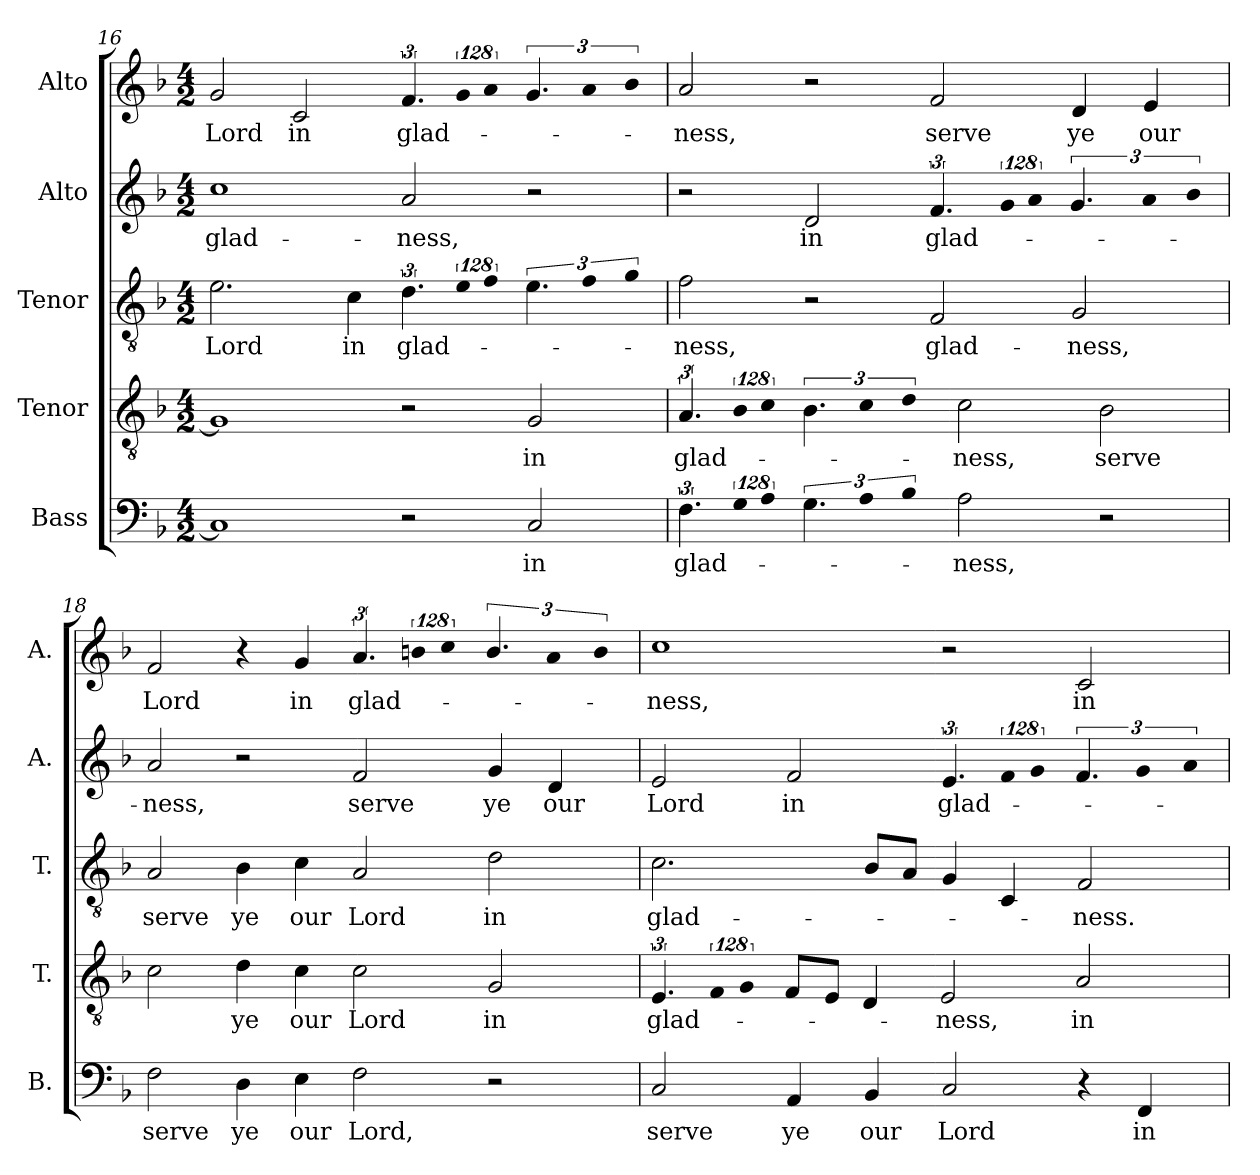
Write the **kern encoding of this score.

**kern	**text	**kern	**text	**kern	**text	**kern	**text	**kern	**text
*part5	*part5	*part4	*part4	*part3	*part3	*part2	*part2	*part1	*part1
*staff5	*staff5	*staff4	*staff4	*staff3	*staff3	*staff2	*staff2	*staff1	*staff1
*I"Bass	*	*I"Tenor	*	*I"Tenor	*	*I"Alto	*	*I"Alto	*
*I'B.	*	*I'T.	*	*I'T.	*	*I'A.	*	*I'A.	*
!!LO:LB:g=z
*clefF4	*	*clefGv2	*	*clefGv2	*	*clefG2	*	*clefG2	*
*	*	*ITrd7c12	*	*ITrd7c12	*	*	*	*	*
*k[b-]	*	*k[b-]	*	*k[b-]	*	*k[b-]	*	*k[b-]	*
*F:	*	*F:	*	*F:	*	*F:	*	*F:	*
*M4/2	*	*M4/2	*	*M4/2	*	*M4/2	*	*M4/2	*
=16	=16	=16	=16	=16	=16	=16	=16	=16	=16
!	!	!	!	!	!LO:LY:b:color=#000000	!	!	!	!
!	!	!	!	!	!	!	!LO:LY:b:color=#000000	!	!
!	!	!	!	!	!	!	!	!	!LO:LY:b:color=#000000
1Ci]	.	1GGi]	.	2.Ei\	Lord	1cci	glad-	2gi/	Lord
!	!	!	!	!	!	!	!	!	!LO:LY:b:color=#000000
.	.	.	.	.	.	.	.	2ci/	in
!	!	!	!	!	!LO:LY:b:color=#000000	!	!	!	!
.	.	.	.	4Ci\	in	.	.	.	.
!	!	!	!	!	!LO:LY:b:color=#000000	!	!	!	!
!	!	!	!	!	!	!	!LO:LY:b:color=#000000	!	!
!	!	!	!	!	!	!	!	!	!LO:LY:b:color=#000000
2r	.	2r	.	6.Di\	glad-	2ai/	-ness,	6.fi/	glad-
!	!	!	!	!LO:N:vis=8	!	!	!	!LO:N:vis=8	!
.	.	.	.	1024%85Ei\	.	.	.	1024%85gi/	.
!	!	!	!	!LO:N:vis=4	!	!	!	!LO:N:vis=4	!
.	.	.	.	1024%171Fi\	.	.	.	1024%171ai/	.
!	!LO:LY:b:color=#000000	!	!	!	!	!	!	!	!
!	!	!	!LO:LY:b:color=#000000	!	!	!	!	!	!
2Ci/	in	2GGi/	in	6.Ei\	.	2r	.	6.gi/	.
!	!	!	!	!LO:N:vis=8	!	!	!	!LO:N:vis=8	!
.	.	.	.	1024%85Fi\	.	.	.	1024%85ai/	.
!	!	!	!	!LO:N:vis=4	!	!	!	!LO:N:vis=4	!
.	.	.	.	1024%171Gi\	.	.	.	1024%171b-i/	.
=17	=17	=17	=17	=17	=17	=17	=17	=17	=17
!	!LO:LY:b:color=#000000	!	!	!	!	!	!	!	!
!	!	!	!LO:LY:b:color=#000000	!	!	!	!	!	!
!	!	!	!	!	!LO:LY:b:color=#000000	!	!	!	!
!	!	!	!	!	!	!	!	!	!LO:LY:b:color=#000000
6.Fi\	glad-	6.AAi/	glad-	2Fi\	-ness,	2r	.	2ai/	-ness,
!LO:N:vis=8	!	!LO:N:vis=8	!	!	!	!	!	!	!
1024%85Gi\	.	1024%85BB-i\	.	.	.	.	.	.	.
!LO:N:vis=4	!	!LO:N:vis=4	!	!	!	!	!	!	!
1024%171Ai\	.	1024%171Ci\	.	.	.	.	.	.	.
!	!	!	!	!	!	!	!LO:LY:b:color=#000000	!	!
6.Gi\	.	6.BB-i\	.	2r	.	2di/	in	2r	.
!LO:N:vis=8	!	!LO:N:vis=8	!	!	!	!	!	!	!
1024%85Ai\	.	1024%85Ci\	.	.	.	.	.	.	.
!LO:N:vis=4	!	!LO:N:vis=4	!	!	!	!	!	!	!
1024%171B-i\	.	1024%171Di\	.	.	.	.	.	.	.
!	!LO:LY:b:color=#000000	!	!	!	!	!	!	!	!
!	!	!	!LO:LY:b:color=#000000	!	!	!	!	!	!
!	!	!	!	!	!LO:LY:b:color=#000000	!	!	!	!
!	!	!	!	!	!	!	!LO:LY:b:color=#000000	!	!
!	!	!	!	!	!	!	!	!	!LO:LY:b:color=#000000
2Ai\	-ness,	2Ci\	-ness,	2FFi/	glad-	6.fi/	glad-	2fi/	serve
!	!	!	!	!	!	!LO:N:vis=8	!	!	!
.	.	.	.	.	.	1024%85gi/	.	.	.
!	!	!	!	!	!	!LO:N:vis=4	!	!	!
.	.	.	.	.	.	1024%171ai/	.	.	.
!	!	!	!LO:LY:b:color=#000000	!	!	!	!	!	!
!	!	!	!	!	!LO:LY:b:color=#000000	!	!	!	!
!	!	!	!	!	!	!	!	!	!LO:LY:b:color=#000000
2r	.	2BB-i\	serve	2GGi/	-ness,	6.gi/	.	4di/	ye
!	!	!	!	!	!	!LO:N:vis=8	!	!	!
!	!	!	!	!	!	!	!	!	!LO:LY:b:color=#000000
.	.	.	.	.	.	1024%85ai/	.	4ei/	our
!	!	!	!	!	!	!LO:N:vis=4	!	!	!
.	.	.	.	.	.	1024%171b-i/	.	.	.
=18	=18	=18	=18	=18	=18	=18	=18	=18	=18
!	!LO:LY:b:color=#000000	!	!	!	!	!	!	!	!
!	!	!	!	!	!LO:LY:b:color=#000000	!	!	!	!
!	!	!	!	!	!	!	!LO:LY:b:color=#000000	!	!
!	!	!	!	!	!	!	!	!	!LO:LY:b:color=#000000
2Fi\	serve	2Ci\	.	2AAi/	serve	2ai/	-ness,	2fi/	Lord
!	!LO:LY:b:color=#000000	!	!	!	!	!	!	!	!
!	!	!	!LO:LY:b:color=#000000	!	!	!	!	!	!
!	!	!	!	!	!LO:LY:b:color=#000000	!	!	!	!
4Di\	ye	4Di\	ye	4BB-i\	ye	2r	.	4r	.
!	!LO:LY:b:color=#000000	!	!	!	!	!	!	!	!
!	!	!	!LO:LY:b:color=#000000	!	!	!	!	!	!
!	!	!	!	!	!LO:LY:b:color=#000000	!	!	!	!
!	!	!	!	!	!	!	!	!	!LO:LY:b:color=#000000
4Ei\	our	4Ci\	our	4Ci\	our	.	.	4gi/	in
!	!LO:LY:b:color=#000000	!	!	!	!	!	!	!	!
!	!	!	!LO:LY:b:color=#000000	!	!	!	!	!	!
!	!	!	!	!	!LO:LY:b:color=#000000	!	!	!	!
!	!	!	!	!	!	!	!LO:LY:b:color=#000000	!	!
!	!	!	!	!	!	!	!	!	!LO:LY:b:color=#000000
2Fi\	Lord,	2Ci\	Lord	2AAi/	Lord	2fi/	serve	6.ai/	glad-
!	!	!	!	!	!	!	!	!LO:N:vis=8	!
.	.	.	.	.	.	.	.	1024%85bni\	.
!	!	!	!	!	!	!	!	!LO:N:vis=4	!
.	.	.	.	.	.	.	.	1024%171cci\	.
!	!	!	!LO:LY:b:color=#000000	!	!	!	!	!	!
!	!	!	!	!	!LO:LY:b:color=#000000	!	!	!	!
!	!	!	!	!	!	!	!LO:LY:b:color=#000000	!	!
2r	.	2GGi/	in	2Di\	in	4gi/	ye	6.bi/	.
!	!	!	!	!	!	!	!LO:LY:b:color=#000000	!LO:N:vis=8	!
.	.	.	.	.	.	4di/	our	1024%85ai/	.
!	!	!	!	!	!	!	!	!LO:N:vis=4	!
.	.	.	.	.	.	.	.	1024%171bi\	.
!!LO:LB:g=z
=19	=19	=19	=19	=19	=19	=19	=19	=19	=19
!	!LO:LY:b:color=#000000	!	!	!	!	!	!	!	!
!	!	!	!LO:LY:b:color=#000000	!	!	!	!	!	!
!	!	!	!	!	!LO:LY:b:color=#000000	!	!	!	!
!	!	!	!	!	!	!	!LO:LY:b:color=#000000	!	!
!	!	!	!	!	!	!	!	!	!LO:LY:b:color=#000000
2Ci/	serve	6.EEi/	glad-	2.Ci\	glad-	2ei/	Lord	1cci	-ness,
!	!	!LO:N:vis=8	!	!	!	!	!	!	!
.	.	1024%85FFi/	.	.	.	.	.	.	.
!	!	!LO:N:vis=4	!	!	!	!	!	!	!
.	.	1024%171GGi/	.	.	.	.	.	.	.
!	!LO:LY:b:color=#000000	!	!	!	!	!	!	!	!
!	!	!	!	!	!	!	!LO:LY:b:color=#000000	!	!
4AAi/	ye	8FFi/L	.	.	.	2fi/	in	.	.
.	.	8EEi/J	.	.	.	.	.	.	.
!	!LO:LY:b:color=#000000	!	!	!	!	!	!	!	!
4BB-i/	our	4DDi/	.	8BB-i/L	.	.	.	.	.
.	.	.	.	8AAi/J	.	.	.	.	.
!	!LO:LY:b:color=#000000	!	!	!	!	!	!	!	!
!	!	!	!LO:LY:b:color=#000000	!	!	!	!	!	!
!	!	!	!	!	!	!	!LO:LY:b:color=#000000	!	!
2Ci/	Lord	2EEi/	-ness,	4GGi/	.	6.ei/	glad-	2r	.
!	!	!	!	!	!	!LO:N:vis=8	!	!	!
.	.	.	.	4CCi/	.	1024%85fi/	.	.	.
!	!	!	!	!	!	!LO:N:vis=4	!	!	!
.	.	.	.	.	.	1024%171gi/	.	.	.
!	!	!	!LO:LY:b:color=#000000	!	!	!	!	!	!
!	!	!	!	!	!LO:LY:b:color=#000000	!	!	!	!
!	!	!	!	!	!	!	!	!	!LO:LY:b:color=#000000
4r	.	2AAi/	in	2FFi/	-ness.	6.fi/	.	2ci/	in
!	!LO:LY:b:color=#000000	!	!	!	!	!LO:N:vis=8	!	!	!
4FFi/	in	.	.	.	.	1024%85gi/	.	.	.
!	!	!	!	!	!	!LO:N:vis=4	!	!	!
.	.	.	.	.	.	1024%171ai/	.	.	.
=	=	=	=	=	=	=	=	=	=
*-	*-	*-	*-	*-	*-	*-	*-	*-	*-
